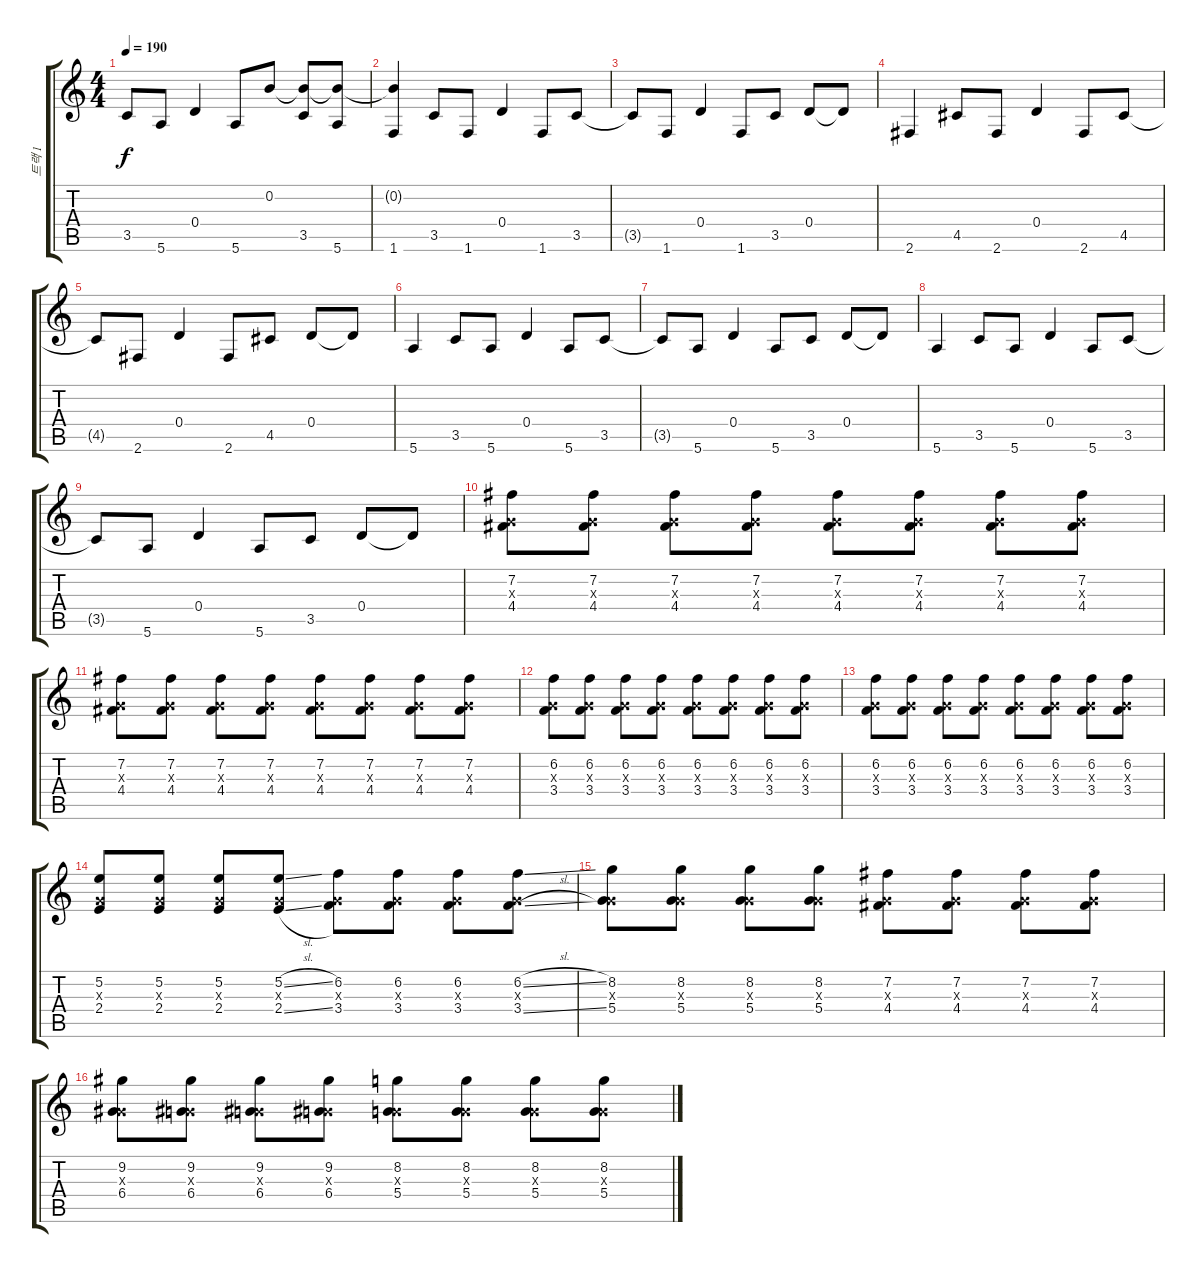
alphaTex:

\track ("트랙 1" "트랙 1") {instrument overdrivenguitar}
\staff {score tabs}
\tuning (E4 B3 G3 D3 A2 E2) {hide}
\ts (4 4)
\tempo 190
\clef g2
\ks c
3.5{t}.8{dy f} 5.6.8 0.4.4 5.6.8 0.2.8 (0.2{t} 3.5).8 (0.2{t} 5.6).8 |
(0.2{t} 1.6).4 3.5.8 1.6.8 0.4.4 1.6.8 3.5.8 |
3.5{t}.8 1.6.8 0.4.4 1.6.8 3.5.8 0.4.8 0.4{t}.8 |
2.6.4 4.5.8 2.6.8 0.4.4 2.6.8 4.5.8 |
4.5{t}.8 2.6.8 0.4.4 2.6.8 4.5.8 0.4.8 0.4{t}.8 |
5.6.4 3.5.8 5.6.8 0.4.4 5.6.8 3.5.8 |
3.5{t}.8 5.6.8 0.4.4 5.6.8 3.5.8 0.4.8 0.4{t}.8 |
5.6.4 3.5.8 5.6.8 0.4.4 5.6.8 3.5.8 |
3.5{t}.8 5.6.8 0.4.4 5.6.8 3.5.8 0.4.8 0.4{t}.8 |
(7.2 0.3{x} 4.4).8{volume 14 instrument overdrivenguitar} (7.2 0.3{x} 4.4).8 (7.2 0.3{x} 4.4).8 (7.2 0.3{x} 4.4).8 (7.2 0.3{x} 4.4).8 (7.2 0.3{x} 4.4).8 (7.2 0.3{x} 4.4).8 (7.2 0.3{x} 4.4).8 |
(7.2 0.3{x} 4.4).8 (7.2 0.3{x} 4.4).8 (7.2 0.3{x} 4.4).8 (7.2 0.3{x} 4.4).8 (7.2 0.3{x} 4.4).8 (7.2 0.3{x} 4.4).8 (7.2 0.3{x} 4.4).8 (7.2 0.3{x} 4.4).8 |
(6.2 0.3{x} 3.4).8 (6.2 0.3{x} 3.4).8 (6.2 0.3{x} 3.4).8 (6.2 0.3{x} 3.4).8 (6.2 0.3{x} 3.4).8 (6.2 0.3{x} 3.4).8 (6.2 0.3{x} 3.4).8 (6.2 0.3{x} 3.4).8 |
(6.2 0.3{x} 3.4).8 (6.2 0.3{x} 3.4).8 (6.2 0.3{x} 3.4).8 (6.2 0.3{x} 3.4).8 (6.2 0.3{x} 3.4).8 (6.2 0.3{x} 3.4).8 (6.2 0.3{x} 3.4).8 (6.2 0.3{x} 3.4).8 |
(5.2 0.3{x} 2.4).8 (5.2 0.3{x} 2.4).8 (5.2 0.3{x} 2.4).8 (5.2{sl} 0.3{x} 2.4{sl}).8 (6.2 0.3{x} 3.4).8 (6.2 0.3{x} 3.4).8 (6.2 0.3{x} 3.4).8 (6.2{sl} 0.3{x} 3.4{sl}).8 |
(8.2 0.3{x} 5.4).8 (8.2 0.3{x} 5.4).8 (8.2 0.3{x} 5.4).8 (8.2 0.3{x} 5.4).8 (7.2 0.3{x} 4.4).8 (7.2 0.3{x} 4.4).8 (7.2 0.3{x} 4.4).8 (7.2 0.3{x} 4.4).8 |
(9.2 0.3{x} 6.4).8 (9.2 0.3{x} 6.4).8 (9.2 0.3{x} 6.4).8 (9.2 0.3{x} 6.4).8 (8.2 0.3{x} 5.4).8 (8.2 0.3{x} 5.4).8 (8.2 0.3{x} 5.4).8 (8.2 0.3{x} 5.4).8
